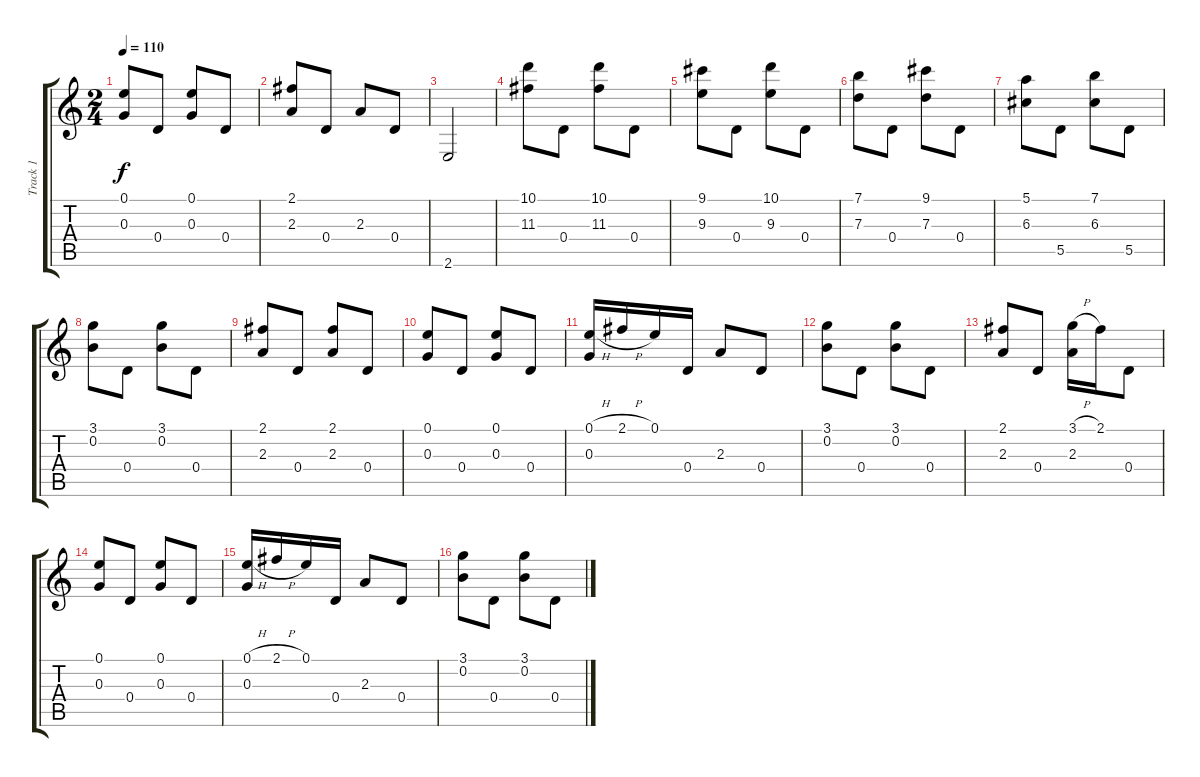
\track ("Track 1" "Track 1") {instrument acousticguitarnylon}
\staff {score tabs}
\tuning (E4 B3 G3 D3 A2 D2) {hide}
\ts (2 4)
\tempo 110
\clef g2
\ks c
(0.1 0.3).8{dy f} 0.4.8 (0.1 0.3).8 0.4.8 |
(2.1 2.3).8 0.4.8 2.3.8 0.4.8 |
2.6.2 |
(10.1 11.3).8 0.4.8 (10.1 11.3).8 0.4.8 |
(9.1 9.3).8 0.4.8 (10.1 9.3).8 0.4.8 |
(7.1 7.3).8 0.4.8 (9.1 7.3).8 0.4.8 |
(5.1 6.3).8 5.5.8 (7.1 6.3).8 5.5.8 |
(3.1 0.2).8 0.4.8 (3.1 0.2).8 0.4.8 |
(2.1 2.3).8 0.4.8 (2.1 2.3).8 0.4.8 |
(0.1 0.3).8 0.4.8 (0.1 0.3).8 0.4.8 |
(0.1{h} 0.3).16 2.1{h}.16 0.1.16 0.4.16 2.3.8 0.4.8 |
(3.1 0.2).8 0.4.8 (3.1 0.2).8 0.4.8 |
(2.1 2.3).8 0.4.8 (3.1{h} 2.3).16 2.1.16 0.4.8 |
(0.1 0.3).8 0.4.8 (0.1 0.3).8 0.4.8 |
(0.1{h} 0.3).16 2.1{h}.16 0.1.16 0.4.16 2.3.8 0.4.8 |
(3.1 0.2).8 0.4.8 (3.1 0.2).8 0.4.8
